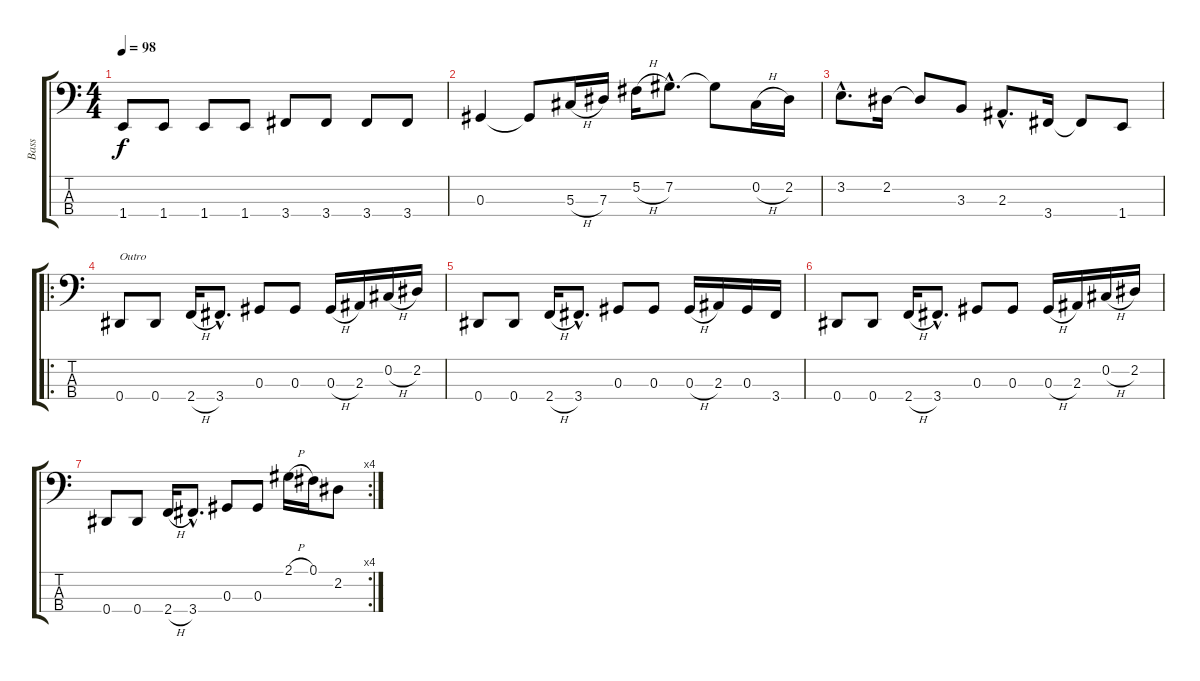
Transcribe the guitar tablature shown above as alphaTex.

\track ("Bass" "Bass") {instrument electricbasspick}
\staff {score tabs}
\tuning (Gb2 Db2 Ab1 Eb1) {hide}
\ts (4 4)
\tempo 98
\clef f4
\ks c
1.4.8{dy f} 1.4.8 1.4.8 1.4.8 3.4.8 3.4.8 3.4.8 3.4.8 |
0.3.4 0.3{t}.8 5.3{h}.16 7.3.16 5.2{h}.16 7.2{hac}.8{d} 7.2{t}.8 0.2{h}.16 2.2.16 |
3.2{hac}.8{d} 2.2.16 2.2{t}.8 3.3.8 2.3{hac}.8{d} 3.4.16 3.4{t}.8 1.4.8 |
\ro
0.4.8{txt "Outro"} 0.4.8 2.4{h}.16 3.4{hac}.8{d} 0.3.8 0.3.8 0.3{h}.16 2.3.16 0.2{h}.16 2.2.16 |
0.4.8 0.4.8 2.4{h}.16 3.4{hac}.8{d} 0.3.8 0.3.8 0.3{h}.16 2.3.16 0.3.16 3.4.16 |
0.4.8 0.4.8 2.4{h}.16 3.4{hac}.8{d} 0.3.8 0.3.8 0.3{h}.16 2.3.16 0.2{h}.16 2.2.16 |
\rc 4
0.4.8 0.4.8 2.4{h}.16 3.4{hac}.8{d} 0.3.8 0.3.8 2.1{h}.16 0.1.16 2.2.8
